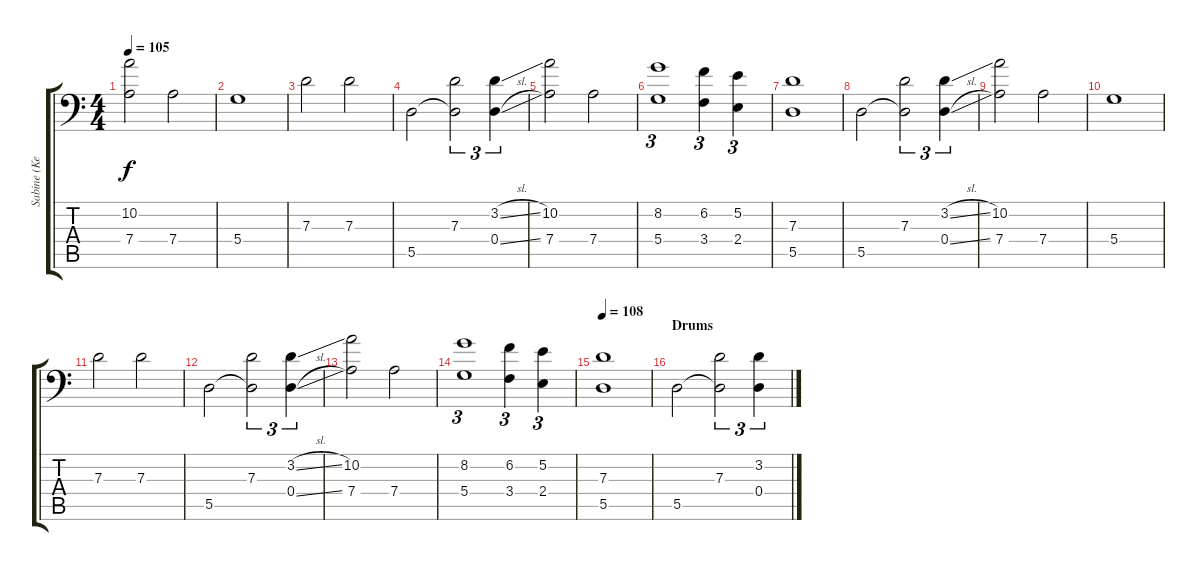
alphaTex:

\track ("Sabine (KeybLow)" "Sabine (Ke") {instrument contrabass}
\staff {score tabs}
\tuning (E3 B2 G2 D2 A1 E1) {hide}
\ts (4 4)
\tempo 105
\clef f4
\ks c
(10.2 7.4).2{dy f} 7.4.2 |
5.4.1 |
7.3.2 7.3.2 |
5.5.2 (7.3 5.5{t}).2{tu (3 2)} (3.2{sl} 0.4{sl}).4{tu (3 2)} |
(10.2 7.4).2 7.4.2 |
(8.2 5.4).1{tu (3 2)} (6.2 3.4).4{tu (3 2)} (5.2 2.4).4{tu (3 2)} |
(7.3 5.5).1 |
5.5.2 (7.3 5.5{t}).2{tu (3 2)} (3.2{sl} 0.4{sl}).4{tu (3 2)} |
(10.2 7.4).2 7.4.2 |
5.4.1 |
7.3.2 7.3.2 |
5.5.2 (7.3 5.5{t}).2{tu (3 2)} (3.2{sl} 0.4{sl}).4{tu (3 2)} |
(10.2 7.4).2 7.4.2 |
(8.2 5.4).1{tu (3 2)} (6.2 3.4).4{tu (3 2)} (5.2 2.4).4{tu (3 2)} |
\tempo 108
(7.3 5.5).1 |
\section ("" "Drums")
5.5.2 (7.3 5.5{t}).2{tu (3 2)} (3.2{sl} 0.4{sl}).4{tu (3 2)}
